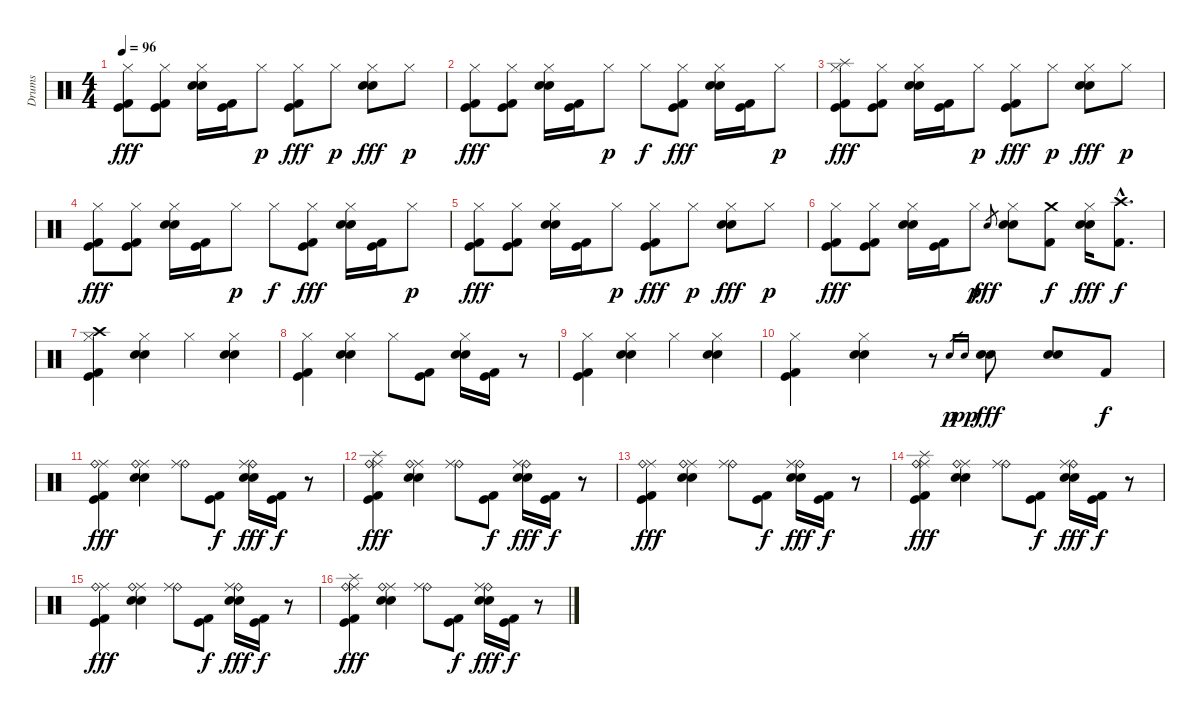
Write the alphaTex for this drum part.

\track ("Drums" "Drums") {instrument percussion}
\staff {score}
\articulation defaults
\ts (4 4)
\tempo 96
\clef neutral
\ks c
("Hi-Hat (closed)" "Kick (hit)" "Kick (hit) 2").8{dy fff} ("Hi-Hat (closed)" "Kick (hit)" "Kick (hit) 2").8 ("Hi-Hat (closed)" "Snare (hit) 2" "Electric Snare (hit)").16 ("Kick (hit)" "Kick (hit) 2").16 "Hi-Hat (closed)".8{dy p} ("Hi-Hat (closed)" "Kick (hit)" "Kick (hit) 2").8{dy fff} "Hi-Hat (closed)".8{dy p} ("Hi-Hat (closed)" "Snare (hit) 2" "Electric Snare (hit)").8{dy fff} "Hi-Hat (closed)".8{dy p} |
("Hi-Hat (closed)" "Kick (hit)" "Kick (hit) 2").8{dy fff} ("Hi-Hat (closed)" "Kick (hit)" "Kick (hit) 2").8 ("Hi-Hat (closed)" "Snare (hit) 2" "Electric Snare (hit)").16 ("Kick (hit)" "Kick (hit) 2").16 "Hi-Hat (closed)".8{dy p} "Hi-Hat (closed)".8{dy f} ("Hi-Hat (closed)" "Kick (hit)" "Kick (hit) 2").8{dy fff} ("Hi-Hat (closed)" "Snare (hit) 2" "Electric Snare (hit)").16 ("Kick (hit)" "Kick (hit) 2").16 "Hi-Hat (closed)".8{dy p} |
("Splash (hit)" "Hi-Hat (closed)" "Kick (hit)" "Kick (hit) 2").8{dy fff} ("Hi-Hat (closed)" "Kick (hit)" "Kick (hit) 2").8 ("Hi-Hat (closed)" "Snare (hit) 2" "Electric Snare (hit)").16 ("Kick (hit)" "Kick (hit) 2").16 "Hi-Hat (closed)".8{dy p} ("Hi-Hat (closed)" "Kick (hit)" "Kick (hit) 2").8{dy fff} "Hi-Hat (closed)".8{dy p} ("Hi-Hat (closed)" "Snare (hit) 2" "Electric Snare (hit)").8{dy fff} "Hi-Hat (closed)".8{dy p} |
("Hi-Hat (closed)" "Kick (hit)" "Kick (hit) 2").8{dy fff} ("Hi-Hat (closed)" "Kick (hit)" "Kick (hit) 2").8 ("Hi-Hat (closed)" "Snare (hit) 2" "Electric Snare (hit)").16 ("Kick (hit)" "Kick (hit) 2").16 "Hi-Hat (closed)".8{dy p} "Hi-Hat (closed)".8{dy f} ("Hi-Hat (closed)" "Kick (hit)" "Kick (hit) 2").8{dy fff} ("Hi-Hat (closed)" "Snare (hit) 2" "Electric Snare (hit)").16 ("Kick (hit)" "Kick (hit) 2").16 "Hi-Hat (closed)".8{dy p} |
("Hi-Hat (closed)" "Kick (hit)" "Kick (hit) 2").8{dy fff} ("Hi-Hat (closed)" "Kick (hit)" "Kick (hit) 2").8 ("Hi-Hat (closed)" "Snare (hit) 2" "Electric Snare (hit)").16 ("Kick (hit)" "Kick (hit) 2").16 "Hi-Hat (closed)".8{dy p} ("Hi-Hat (closed)" "Kick (hit)" "Kick (hit) 2").8{dy fff} "Hi-Hat (closed)".8{dy p} ("Hi-Hat (closed)" "Snare (hit) 2" "Electric Snare (hit)").8{dy fff} "Hi-Hat (closed)".8{dy p} |
("Hi-Hat (closed)" "Kick (hit)" "Kick (hit) 2").8{dy fff} ("Hi-Hat (closed)" "Kick (hit)" "Kick (hit) 2").8 ("Hi-Hat (closed)" "Snare (hit) 2" "Electric Snare (hit)").16 ("Kick (hit)" "Kick (hit) 2").16 "Hi-Hat (closed)".8{dy p} "Snare (hit) 2".8{gr dy fff} ("Hi-Hat (closed)" "Snare (hit) 2" "Electric Snare (hit)").8 ("Crash medium (hit)" "Kick (hit) 2").8{dy f} ("Hi-Hat (closed)" "Snare (hit) 2" "Electric Snare (hit)").16{dy fff} ("Crash high (hit)"{hac} "Kick (hit) 2"{hac}).8{d dy f} |
("Hi-Hat (closed)" "Crash high (hit)" "Kick (hit)" "Kick (hit) 2").4 ("Hi-Hat (closed)" "Snare (hit) 2" "Electric Snare (hit)").4 "Hi-Hat (closed)".4 ("Hi-Hat (closed)" "Snare (hit) 2" "Electric Snare (hit)").4 |
("Hi-Hat (closed)" "Kick (hit)" "Kick (hit) 2").4 ("Hi-Hat (closed)" "Snare (hit) 2" "Electric Snare (hit)").4 "Hi-Hat (closed)".8 ("Kick (hit)" "Kick (hit) 2").8 ("Hi-Hat (closed)" "Snare (hit) 2" "Electric Snare (hit)").16 ("Kick (hit)" "Kick (hit) 2").16 r.8 |
("Hi-Hat (closed)" "Kick (hit)" "Kick (hit) 2").4 ("Hi-Hat (closed)" "Snare (hit) 2" "Electric Snare (hit)").4 "Hi-Hat (closed)".4 ("Hi-Hat (closed)" "Snare (hit) 2" "Electric Snare (hit)").4 |
("Hi-Hat (closed)" "Kick (hit)" "Kick (hit) 2").4 ("Hi-Hat (closed)" "Snare (hit) 2" "Electric Snare (hit)").4 r.8 "Snare (hit) 2".16{gr dy p} "Electric Snare (hit)".16{gr dy pp} ("Snare (hit) 2" "Electric Snare (hit)").8{dy fff} ("Snare (hit) 2" "Electric Snare (hit)").8 "Kick (hit) 2".8{dy f} |
("Ride (middle)" "Ride (bell)" "Kick (hit)" "Kick (hit) 2").4{dy fff} ("Ride (middle)" "Ride (bell)" "Snare (hit) 2" "Electric Snare (hit)").4 ("Ride (bell)" "Ride (middle)").8 ("Kick (hit)" "Kick (hit) 2").8{dy f} ("Ride (bell)" "Ride (middle)" "Snare (hit) 2" "Electric Snare (hit)").16{dy fff} ("Kick (hit)" "Kick (hit) 2").16{dy f} r.8 |
("Ride (middle)" "Ride (bell)" "Splash (hit)" "Kick (hit)" "Kick (hit) 2").4{dy fff} ("Ride (middle)" "Ride (bell)" "Snare (hit) 2" "Electric Snare (hit)").4 ("Ride (bell)" "Ride (middle)").8 ("Kick (hit)" "Kick (hit) 2").8{dy f} ("Ride (bell)" "Ride (middle)" "Snare (hit) 2" "Electric Snare (hit)").16{dy fff} ("Kick (hit)" "Kick (hit) 2").16{dy f} r.8 |
("Ride (middle)" "Ride (bell)" "Kick (hit)" "Kick (hit) 2").4{dy fff} ("Ride (middle)" "Ride (bell)" "Snare (hit) 2" "Electric Snare (hit)").4 ("Ride (bell)" "Ride (middle)").8 ("Kick (hit)" "Kick (hit) 2").8{dy f} ("Ride (bell)" "Ride (middle)" "Snare (hit) 2" "Electric Snare (hit)").16{dy fff} ("Kick (hit)" "Kick (hit) 2").16{dy f} r.8 |
("Ride (middle)" "Ride (bell)" "Splash (hit)" "Kick (hit)" "Kick (hit) 2").4{dy fff} ("Ride (middle)" "Ride (bell)" "Snare (hit) 2" "Electric Snare (hit)").4 ("Ride (bell)" "Ride (middle)").8 ("Kick (hit)" "Kick (hit) 2").8{dy f} ("Ride (bell)" "Ride (middle)" "Snare (hit) 2" "Electric Snare (hit)").16{dy fff} ("Kick (hit)" "Kick (hit) 2").16{dy f} r.8 |
("Ride (middle)" "Ride (bell)" "Kick (hit)" "Kick (hit) 2").4{dy fff} ("Ride (middle)" "Ride (bell)" "Snare (hit) 2" "Electric Snare (hit)").4 ("Ride (bell)" "Ride (middle)").8 ("Kick (hit)" "Kick (hit) 2").8{dy f} ("Ride (bell)" "Ride (middle)" "Snare (hit) 2" "Electric Snare (hit)").16{dy fff} ("Kick (hit)" "Kick (hit) 2").16{dy f} r.8 |
("Ride (middle)" "Ride (bell)" "Splash (hit)" "Kick (hit)" "Kick (hit) 2").4{dy fff} ("Ride (middle)" "Ride (bell)" "Snare (hit) 2" "Electric Snare (hit)").4 ("Ride (bell)" "Ride (middle)").8 ("Kick (hit)" "Kick (hit) 2").8{dy f} ("Ride (bell)" "Ride (middle)" "Snare (hit) 2" "Electric Snare (hit)").16{dy fff} ("Kick (hit)" "Kick (hit) 2").16{dy f} r.8
